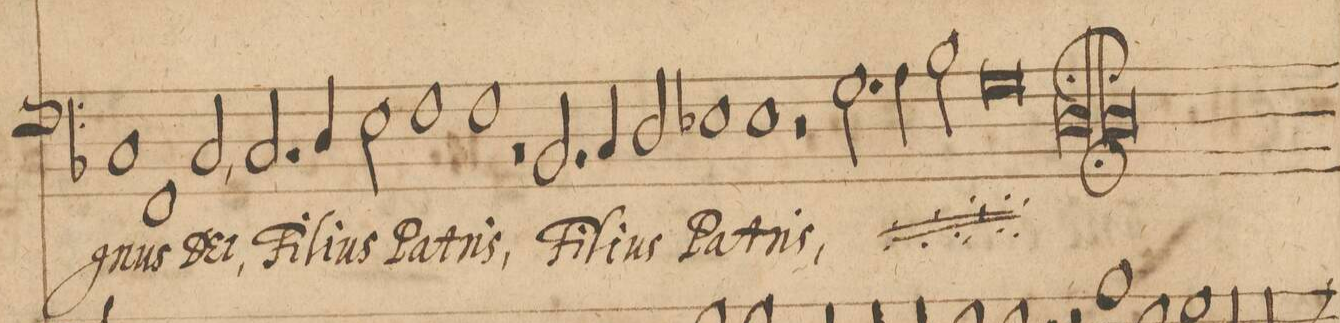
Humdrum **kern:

**kern	**text
*I"OCTAVAVOX	*
*clefF4	*
*k[b-]	*
*met(C|)	*
*M2/1	*
1C	-gnus
1FF	DE-
=59-	=59-
2C,/	-I,
2.C/	Fi-
4D/	-li-
2E\	-us
=60-	=60-
1F	Pa-
1F	-tris,
=61-	=61-
2r	.
2.BB-/	Fi-
4C/	-li-
2D/	-us
=62-	=62-
1E-X	Pa-
1E-	-tris,
=63-	=63-
2r	.
*	*ij
2.G\	Fi-
4A\	-li-
2B-\	-us
=64-	=64-
0G	Pa-
=65-	=65-
0D;;	-tris
*	*Xij
=66-	=66-
*-	*-
